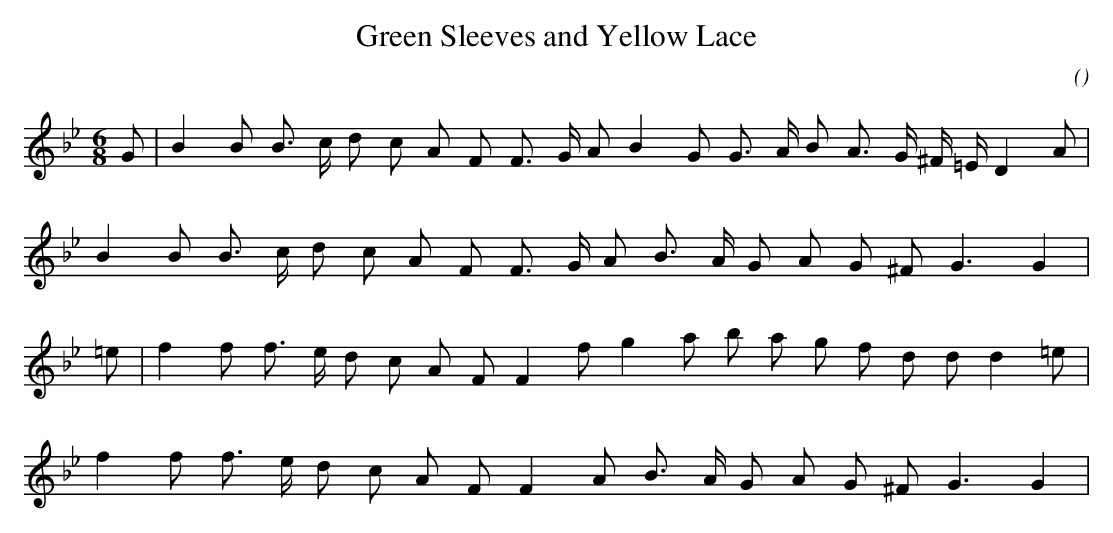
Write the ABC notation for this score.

X:1
T: Green Sleeves and Yellow Lace
C:
O:
M:6/8
K:Bb
K:Bb
M:6/8
L:1/16
G2 |B4 B2 B3 c d2 c2 A2 F2 F3 G A2 B4 G2 G3 A B2 A3 G ^F =E D4 A2 |
B4 B2 B3 c d2 c2 A2 F2 F3 G A2 B3 A G2 A2 G2 ^F2 G6 G4 |
=e2 |f4 f2 f3 e d2 c2 A2 F2 F4 f2 g4 a2 b2 a2 g2 f2 d2 d2 d4 =e2 |
f4 f2 f3 e d2 c2 A2 F2 F4 A2 B3 A G2 A2 G2 ^F2 G6 G4 |
